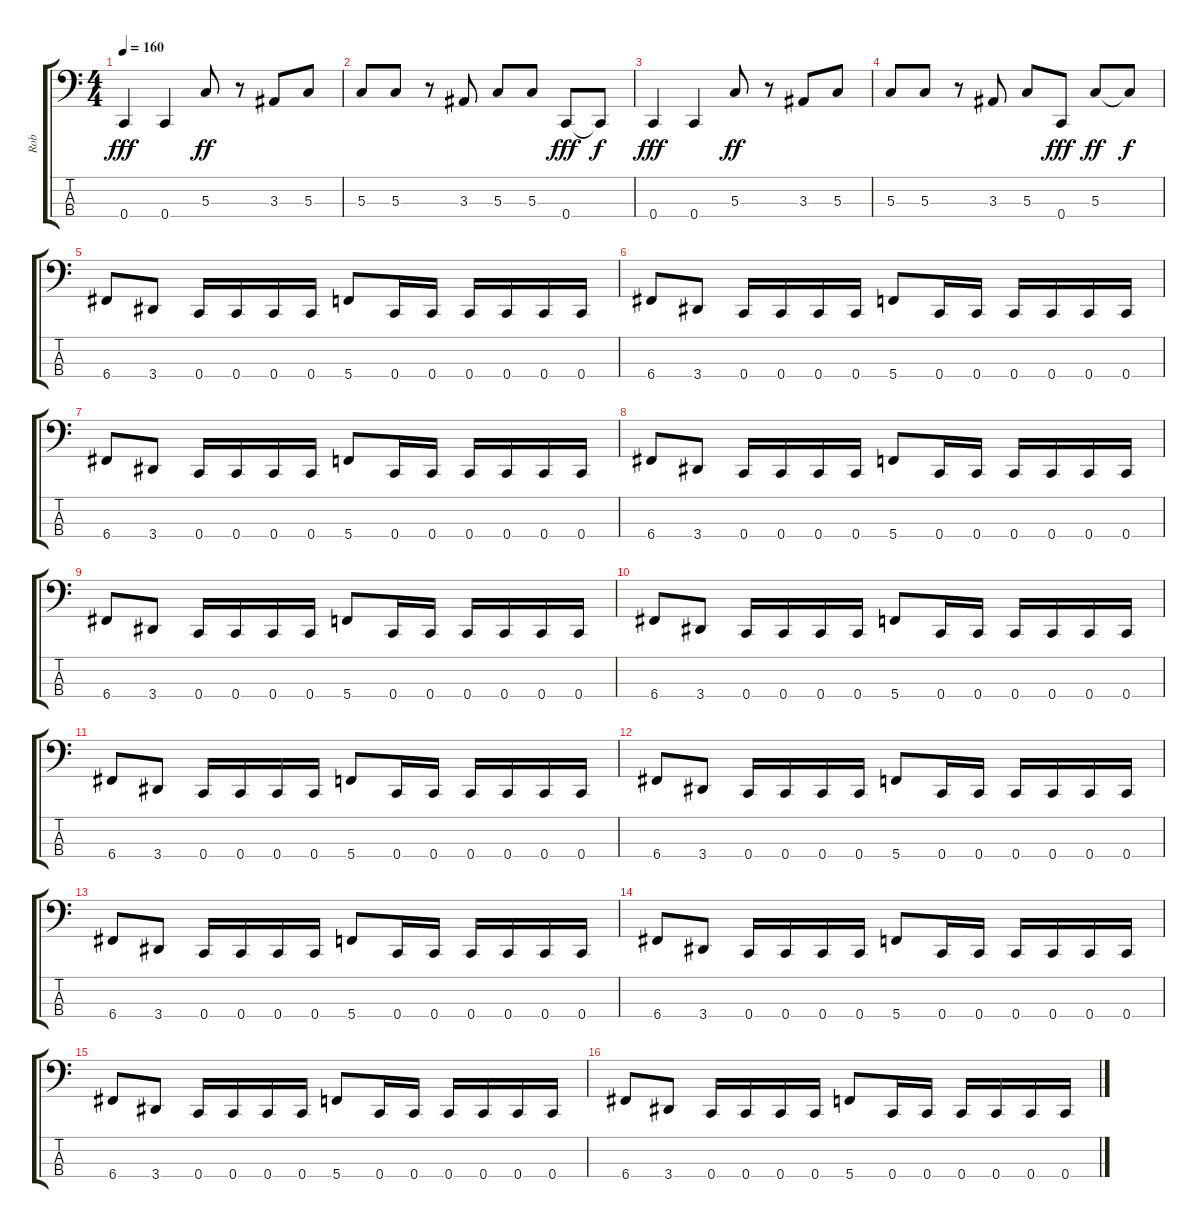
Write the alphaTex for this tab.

\track ("Rob" "Rob") {instrument electricbassfinger}
\staff {score tabs}
\tuning (F2 C2 G1 C1) {hide}
\ts (4 4)
\tempo 160
\clef f4
\ks c
0.4.4{dy fff volume 16} 0.4.4 5.3.8{dy ff} r.8 3.3.8 5.3.8 |
5.3.8 5.3.8 r.8 3.3.8 5.3.8 5.3.8 0.4.8{dy fff} 0.4{t}.8{dy f} |
0.4.4{dy fff} 0.4.4 5.3.8{dy ff} r.8 3.3.8 5.3.8 |
5.3.8 5.3.8 r.8 3.3.8 5.3.8 0.4.8{dy fff} 5.3.8{dy ff} 5.3{t}.8{dy f} |
6.4.8{volume 15} 3.4.8 0.4.16 0.4.16 0.4.16 0.4.16 5.4.8 0.4.16 0.4.16 0.4.16 0.4.16 0.4.16 0.4.16 |
6.4.8 3.4.8 0.4.16 0.4.16 0.4.16 0.4.16 5.4.8 0.4.16 0.4.16 0.4.16 0.4.16 0.4.16 0.4.16 |
6.4.8 3.4.8 0.4.16 0.4.16 0.4.16 0.4.16 5.4.8 0.4.16 0.4.16 0.4.16 0.4.16 0.4.16 0.4.16 |
6.4.8 3.4.8 0.4.16 0.4.16 0.4.16 0.4.16 5.4.8 0.4.16 0.4.16 0.4.16 0.4.16 0.4.16 0.4.16 |
6.4.8 3.4.8 0.4.16 0.4.16 0.4.16 0.4.16 5.4.8 0.4.16 0.4.16 0.4.16 0.4.16 0.4.16 0.4.16 |
6.4.8 3.4.8 0.4.16 0.4.16 0.4.16 0.4.16 5.4.8 0.4.16 0.4.16 0.4.16 0.4.16 0.4.16 0.4.16 |
6.4.8 3.4.8 0.4.16 0.4.16 0.4.16 0.4.16 5.4.8 0.4.16 0.4.16 0.4.16 0.4.16 0.4.16 0.4.16 |
6.4.8 3.4.8 0.4.16 0.4.16 0.4.16 0.4.16 5.4.8 0.4.16 0.4.16 0.4.16 0.4.16 0.4.16 0.4.16 |
6.4.8 3.4.8 0.4.16 0.4.16 0.4.16 0.4.16 5.4.8 0.4.16 0.4.16 0.4.16 0.4.16 0.4.16 0.4.16 |
6.4.8 3.4.8 0.4.16 0.4.16 0.4.16 0.4.16 5.4.8 0.4.16 0.4.16 0.4.16 0.4.16 0.4.16 0.4.16 |
6.4.8 3.4.8 0.4.16 0.4.16 0.4.16 0.4.16 5.4.8 0.4.16 0.4.16 0.4.16 0.4.16 0.4.16 0.4.16 |
6.4.8 3.4.8 0.4.16 0.4.16 0.4.16 0.4.16 5.4.8 0.4.16 0.4.16 0.4.16 0.4.16 0.4.16 0.4.16
